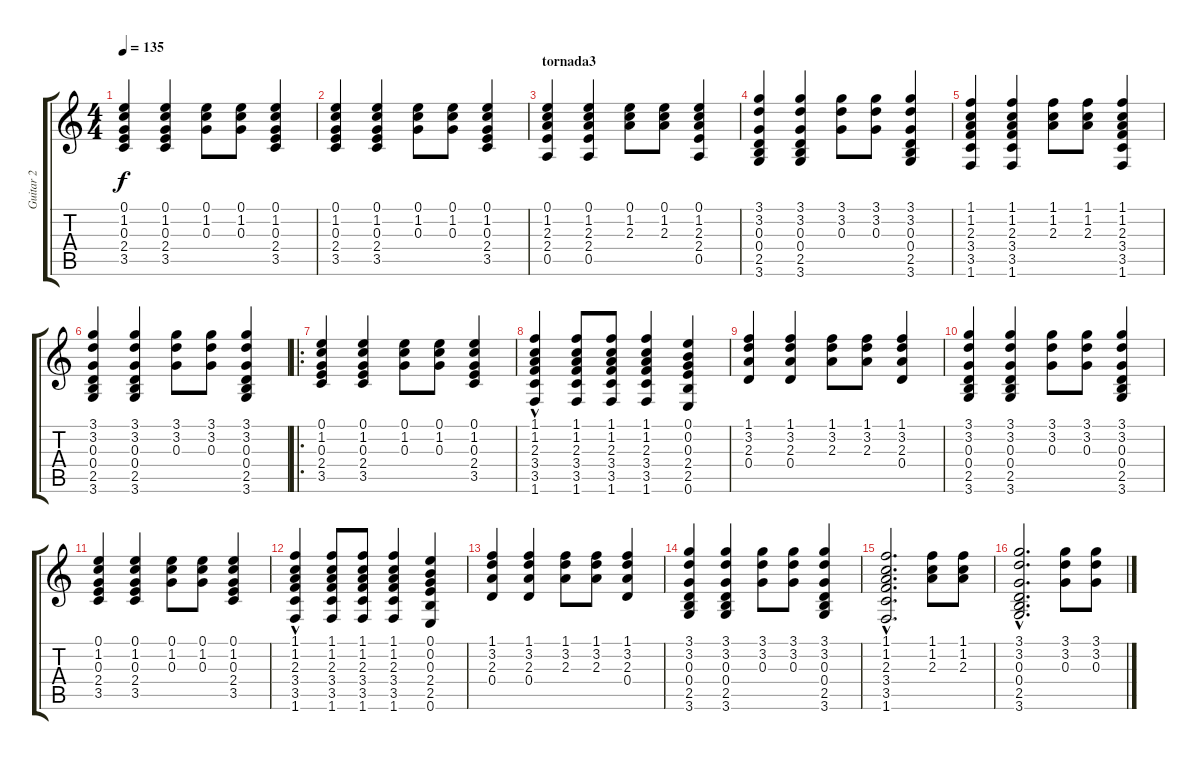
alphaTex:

\track ("Guitar 2" "Guitar 2") {instrument acousticguitarnylon}
\staff {score tabs}
\tuning (E4 B3 G3 D3 A2 E2) {hide}
\ts (4 4)
\tempo 135
\clef g2
\ks c
(0.1 1.2 0.3 2.4 3.5).4{dy f} (0.1 1.2 0.3 2.4 3.5).4 (0.1 1.2 0.3).8 (0.1 1.2 0.3).8 (0.1 1.2 0.3 2.4 3.5).4 |
(0.1 1.2 0.3 2.4 3.5).4 (0.1 1.2 0.3 2.4 3.5).4 (0.1 1.2 0.3).8 (0.1 1.2 0.3).8 (0.1 1.2 0.3 2.4 3.5).4 |
\section ("" "tornada3")
(0.1 1.2 2.3 2.4 0.5).4 (0.1 1.2 2.3 2.4 0.5).4 (0.1 1.2 2.3).8 (0.1 1.2 2.3).8 (0.1 1.2 2.3 2.4 0.5).4 |
(3.1 3.2 0.3 0.4 2.5 3.6).4 (3.1 3.2 0.3 0.4 2.5 3.6).4 (3.1 3.2 0.3).8 (3.1 3.2 0.3).8 (3.1 3.2 0.3 0.4 2.5 3.6).4 |
(1.1 1.2 2.3 3.4 3.5 1.6).4 (1.1 1.2 2.3 3.4 3.5 1.6).4 (1.1 1.2 2.3).8 (1.1 1.2 2.3).8 (1.1 1.2 2.3 3.4 3.5 1.6).4 |
(3.1 3.2 0.3 0.4 2.5 3.6).4 (3.1 3.2 0.3 0.4 2.5 3.6).4 (3.1 3.2 0.3).8 (3.1 3.2 0.3).8 (3.1 3.2 0.3 0.4 2.5 3.6).4 |
\ro
(0.1 1.2 0.3 2.4 3.5).4 (0.1 1.2 0.3 2.4 3.5).4 (0.1 1.2 0.3).8 (0.1 1.2 0.3).8 (0.1 1.2 0.3 2.4 3.5).4 |
(1.1 1.2{hac} 2.3 3.4 3.5 1.6).4 (1.1 1.2 2.3 3.4 3.5 1.6).8 (1.1 1.2 2.3 3.4 3.5 1.6).8 (1.1 1.2 2.3 3.4 3.5 1.6).4 (0.1 0.2 0.3 2.4 2.5 0.6).4 |
(1.1 3.2 2.3 0.4).4 (1.1 3.2 2.3 0.4).4 (1.1 3.2 2.3).8 (1.1 3.2 2.3).8 (1.1 3.2 2.3 0.4).4 |
(3.1 3.2 0.3 0.4 2.5 3.6).4 (3.1 3.2 0.3 0.4 2.5 3.6).4 (3.1 3.2 0.3).8 (3.1 3.2 0.3).8 (3.1 3.2 0.3 0.4 2.5 3.6).4 |
(0.1 1.2 0.3 2.4 3.5).4 (0.1 1.2 0.3 2.4 3.5).4 (0.1 1.2 0.3).8 (0.1 1.2 0.3).8 (0.1 1.2 0.3 2.4 3.5).4 |
(1.1 1.2{hac} 2.3 3.4 3.5 1.6).4 (1.1 1.2 2.3 3.4 3.5 1.6).8 (1.1 1.2 2.3 3.4 3.5 1.6).8 (1.1 1.2 2.3 3.4 3.5 1.6).4 (0.1 0.2 0.3 2.4 2.5 0.6).4 |
(1.1 3.2 2.3 0.4).4 (1.1 3.2 2.3 0.4).4 (1.1 3.2 2.3).8 (1.1 3.2 2.3).8 (1.1 3.2 2.3 0.4).4 |
(3.1 3.2 0.3 0.4 2.5 3.6).4 (3.1 3.2 0.3 0.4 2.5 3.6).4 (3.1 3.2 0.3).8 (3.1 3.2 0.3).8 (3.1 3.2 0.3 0.4 2.5 3.6).4 |
(1.1{hac} 1.2{hac} 2.3{hac} 3.4{hac} 3.5{hac} 1.6{hac}).2{d} (1.1 1.2 2.3).8 (1.1 1.2 2.3).8 |
(3.1{hac} 3.2{hac} 0.3{hac} 0.4{hac} 2.5{hac} 3.6{hac}).2{d} (3.1 3.2 0.3).8 (3.1 3.2 0.3).8
